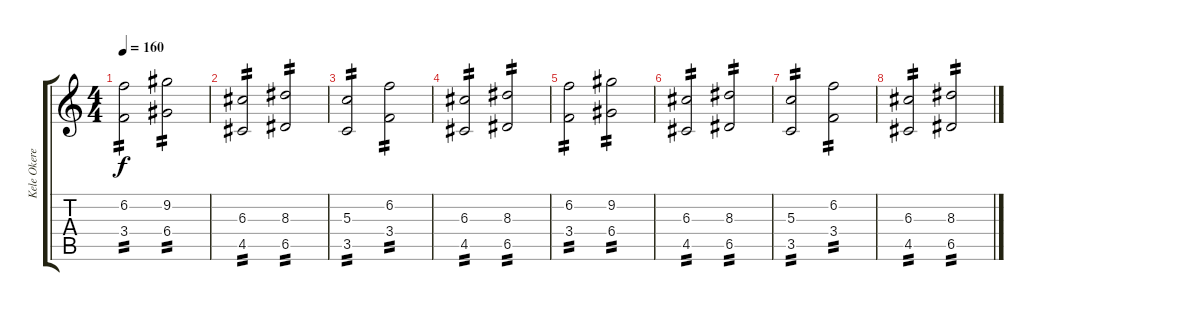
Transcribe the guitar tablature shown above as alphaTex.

\track ("Kele Okereke" "Kele Okere") {instrument overdrivenguitar}
\staff {score tabs}
\tuning (E4 B3 G3 D3 A2 E2) {hide}
\ts (4 4)
\tempo 160
\clef g2
\ks c
(6.2 3.4).2{tp 2 dy f} (9.2 6.4).2{tp 2} |
(6.3 4.5).2{tp 2} (8.3 6.5).2{tp 2} |
(5.3 3.5).2{tp 2} (6.2 3.4).2{tp 2} |
(6.3 4.5).2{tp 2} (8.3 6.5).2{tp 2} |
(6.2 3.4).2{tp 2} (9.2 6.4).2{tp 2} |
(6.3 4.5).2{tp 2} (8.3 6.5).2{tp 2} |
(5.3 3.5).2{tp 2} (6.2 3.4).2{tp 2} |
(6.3 4.5).2{tp 2} (8.3 6.5).2{tp 2}
